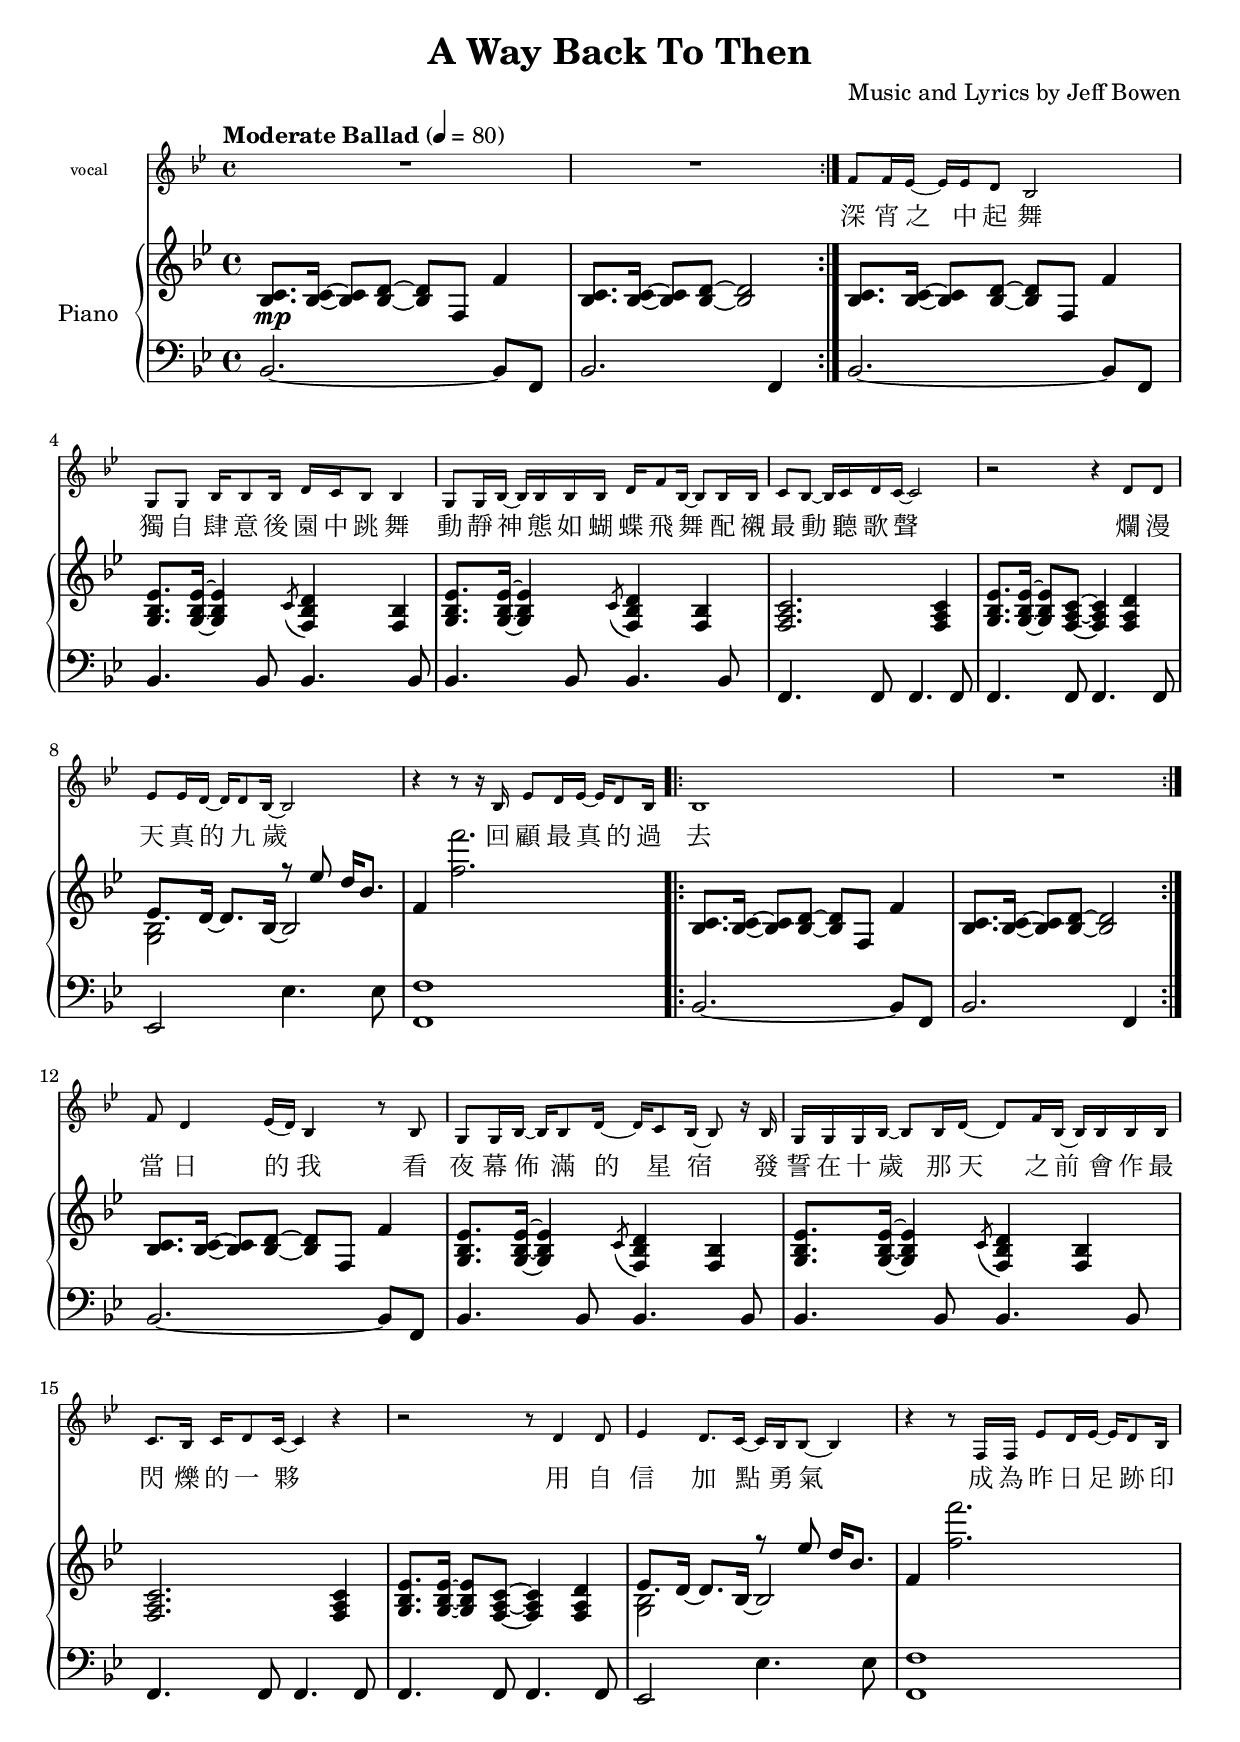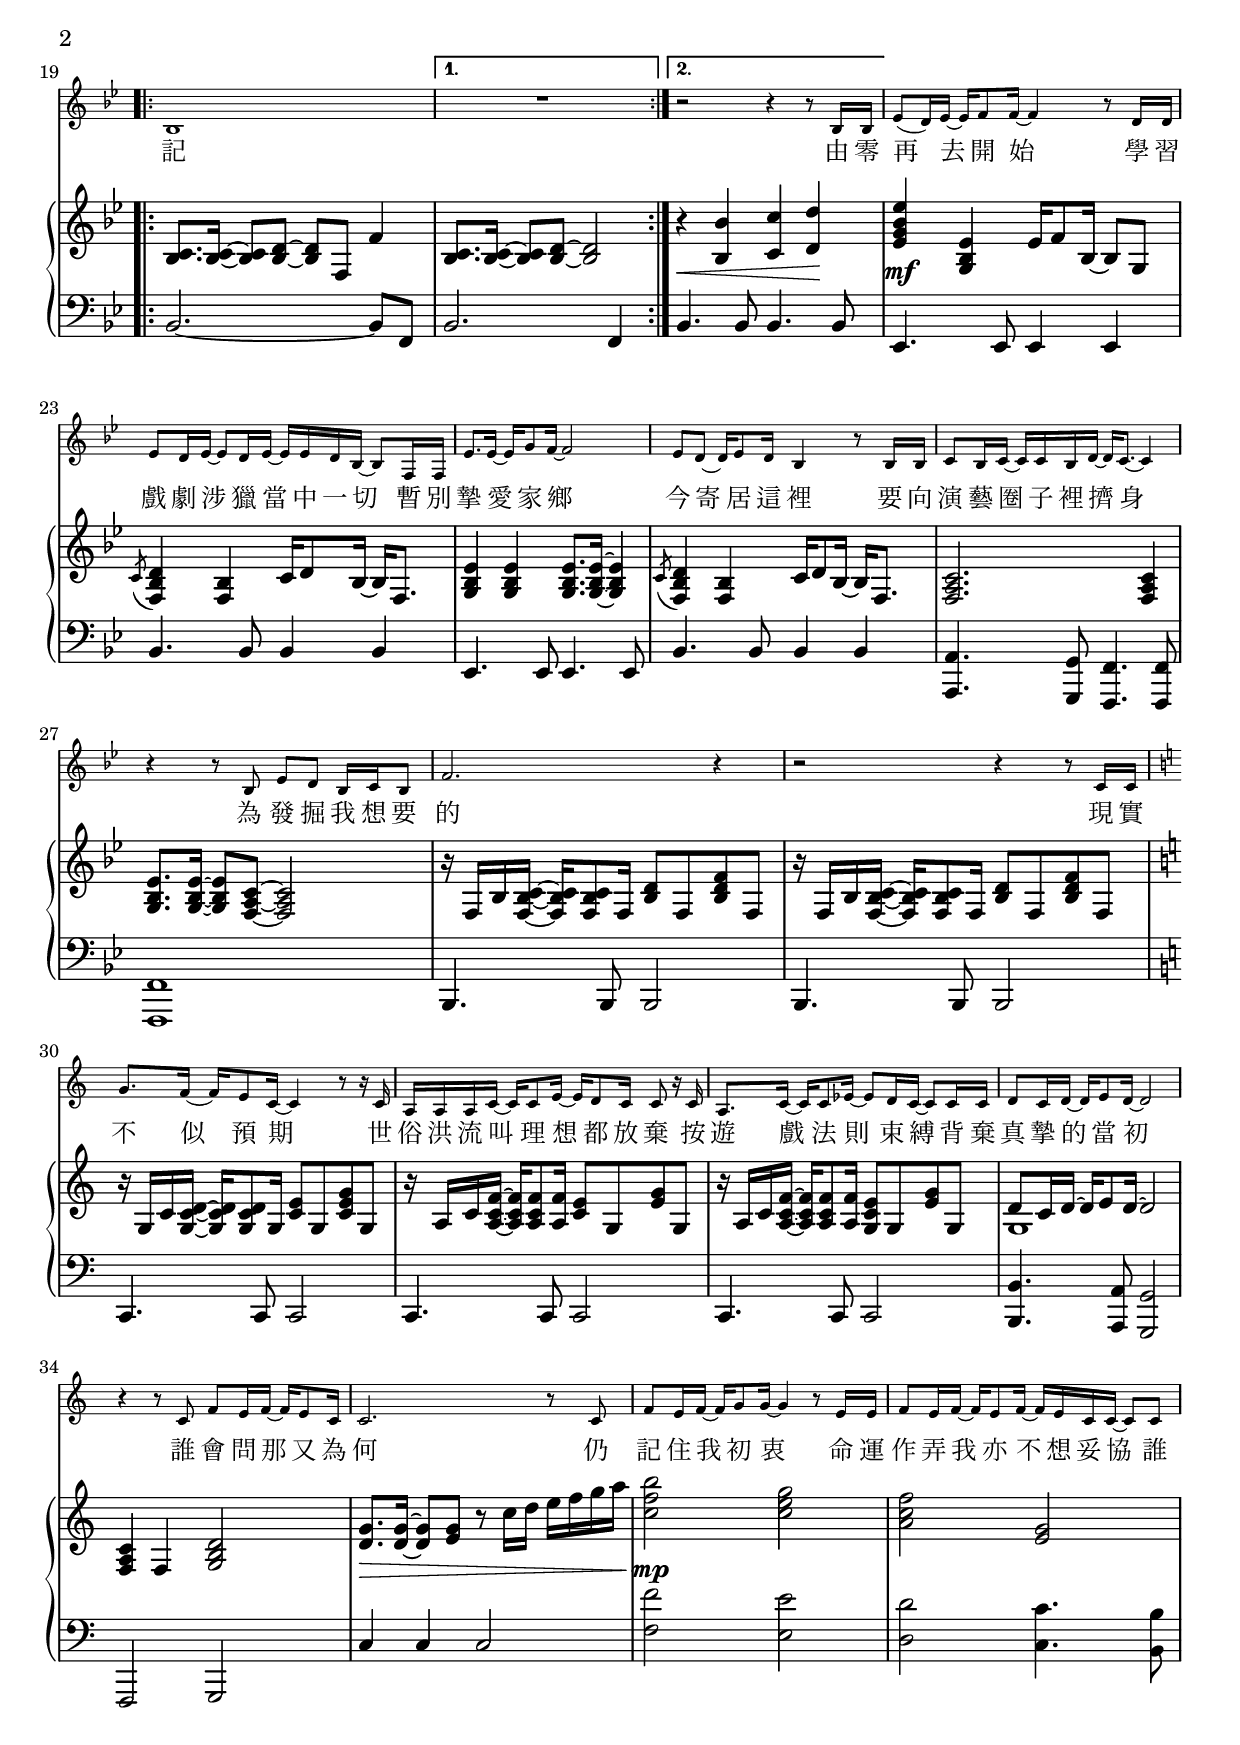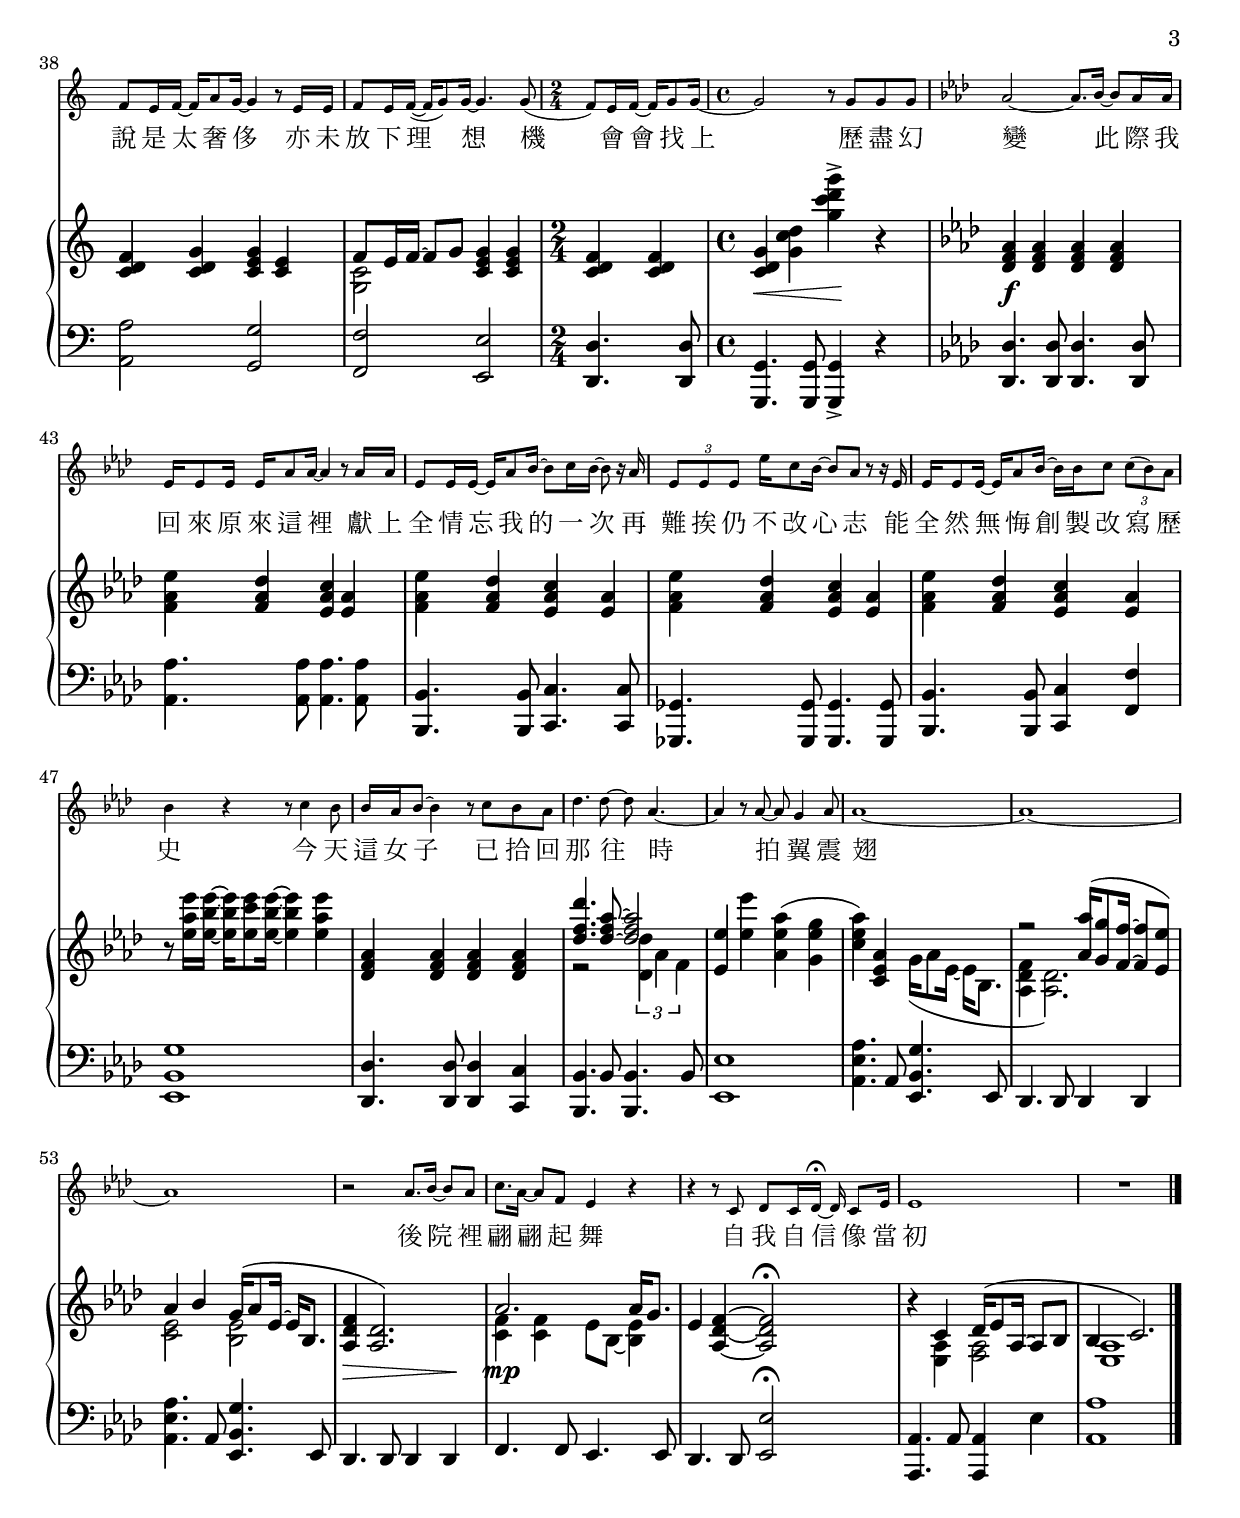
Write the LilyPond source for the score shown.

\version "2.18.2"

\header {
  title = "A Way Back To Then"
  subtitle = ""
  arranger = "Music and Lyrics by Jeff Bowen"
}

global = {
  \tempo "Moderate Ballad" 4 = 80
}

pattern-one = \relative c' {
  <bes c>8. q16~ q8 <bes d>~ q f f'4
}

rh = \relative c' {
  \global
  \key bes \major

  \repeat volta 2 {
    \pattern-one
    <bes c>8. q16~ q8 <bes d>~ q2
  }
  \pattern-one
  \repeat unfold 2 {
    <g bes ees>8. q16~ q4 \acciaccatura c8 <f, bes d>4 <f bes>
  }
  <f a c>2. q4
  <g bes ees>8. q16~ q8 <f a c>~ q4 <f a d>4
  << {
    \stemDown <g bes>2 r8 \stemUp ees'' d16 bes8.
  } \\ {
    \stemUp ees,8. d16~ d8. bes16 ~ bes2
  } >>
  f'4 <f' f'>2.

  \repeat volta 2 {
    \pattern-one
    <bes,, c>8. q16~ q8 <bes d>~ q2
  }
  \pattern-one
  \repeat unfold 2 {
    <g bes ees>8. q16~ q4 \acciaccatura c8 <f, bes d>4 <f bes>
  }
  <f a c>2. q4
  <g bes ees>8. q16~ q8 <f a c>~ q4 <f a d>4
  << {
    \stemDown <g bes>2 r8 \stemUp ees'' d16 bes8.
  } \\ {
    \stemUp ees,8. d16~ d8. bes16 ~ bes2
  } >>
  f'4 <f' f'>2.

  \repeat volta 2 { \pattern-one }
  \alternative {
    { <bes,, c>8. q16~ q8 <bes d>~ q2 }
    { r4 <bes bes'> <c c'> <d d'> }
  }
  <ees g bes ees>4 <g, bes ees> ees'16 f8 bes,16~ bes8 g
  \acciaccatura c8 <f, bes d>4 <f bes>4 c'16 d8 bes16~ bes f8.
  <g bes ees>4 q q8. q16~ q4
  \acciaccatura c8 <f, bes d>4 <f bes>4 c'16 d8 bes16~ bes f8.
  <f a c>2. q4
  <g bes ees>8. q16~ q8 <f a c>~ q2

  \repeat unfold 2 {
    r16 f bes <f bes c>~ q q8 f16 <bes d>8 f <bes d f> f
  }

  \key c \major
  r16 g c <g c d>~ q16 q8 g16 <c e>8 g <c e g> g
  r16 a c <a c f>~ q q8 <a f'>16 <c e>8 g <e' g> g,
  r16 a c <a c f>~ q q8 <a f'>16 <g c e>8 g <e' g> g,
  << {d'8 c16 d~ d e8 d16~ d2} \\ {g,1} >>
  <f a c>4 f <g b d>2
  <d' g>8. q16~ q8 <e g> r c'16 d e f g a

  <c, f b>2 <c e g>
  <a c f>2 <e g>
  <c d f>4 <c d g> <c e g> <c e>
  << {f8 e16 f~ f8 g} \\ {<g, c>2} >> <c e g>4 q
  \time 2/4
  <c d f>4 q
  \time 4/4
  <c d g>4 <g' c d> <g' c d g>-> r

  \key aes \major
  <des, f aes>4 q q q
  \repeat unfold 4 {
    <f aes ees'>4 <f aes des> <ees aes c> <ees aes>
  }
  r8 <ees' aes ees'>16 <ees bes' ees>~ q <ees c' ees>8 <ees bes' ees>16~ q4 <ees aes ees'>
  <des, f aes>4 q q q
  << {<des' f des'>4. <des f aes>8~ q2} \\ {r2 \tuplet 3/2 2 {<des des, >4 aes f } } >>
  <ees ees'>4 <ees' ees'> <aes, ees' aes>( <g ees' g>
  <c ees aes>) <c, ees aes> <<
  {
    s2 r2 <aes' aes'>16( <g g'>8 <f f'>16~ q8 <ees ees'>)
    aes4 bes g16( aes8 ees16~ ees bes8.
    <aes des f>4 <aes des>2.)
  }
  \\
  {
  g'16( aes8 ees16~ ees bes8.
  <aes des f>4 <aes des>2.)
  <c ees>2 <bes ees>
  s1
  } >>

  << {aes'2. aes16 g8. } \\ {<c, f>4 q ees8 bes~ <bes ees>4} >>
  ees4 <aes, des f>~ q2\fermata
  r4 << { c4 des16( ees8 aes,16~ aes8 bes bes4 c2.) } \\ {<ees, aes>4 <f aes>2 <ees aes>1} >>
  \bar "|."
}

lh = \relative c {
  \clef bass
  \key bes \major
  \repeat volta 2 {
    bes2.~ bes8 f bes2. f4
  }
  bes2. ~ bes8 f bes4. bes8 bes4. bes8 bes4. bes8 bes4. bes8
  f4. f8 f4. f8 f4. f8 f4. f8
  ees2 ees'4. ees8 <f, f'>1

  \repeat volta 2 {
    bes2.~ bes8 f bes2. f4
  }
  bes2.~ bes8 f bes4. bes8 bes4. bes8
  bes4. bes8 bes4. bes8 f4. f8 f4. f8
  f4. f8 f4. f8 ees2 ees'4. ees8 <f, f'>1 \pageBreak

  \repeat volta 2 {
    bes2.~ bes8 f
  } \alternative {
    {bes2. f4}
    {bes4. bes8 bes4. bes8}
  }
  ees,4. ees8 ees4 ees bes'4. bes8 bes4 bes
  ees,4. ees8 ees4. ees8 bes'4. bes8 bes4 bes
  <a, a'>4. <g g'>8 <f f'>4. q8 q1
  bes4. bes8 bes2 bes4. bes8 bes2

  \key c \major
  c4. c8 c2 c4. c8 c2
  c4. c8 c2 <b b'>4. <a a'>8 <g g'>2
  f2 g c'4 c c2

  <f f'>2 <e e'>2 <d d'>2 <c c'>4. <b b'>8
  <a a'>2 <g g'> <f f'> <e e'>
  \time 2/4
  <d d'>4. q8
  \time 4/4
  <g, g'>4. q8 q4-> r

  \key aes \major
  <des' des'>4. q8 q4. q8
  <aes' aes'>4. q8 q4. q8
  <bes, bes'>4. q8 <c c'>4. q8
  <ges ges'>4. q8 q4. q8
  <bes bes'>4. q8 <c c'>4 <f f'>
  <ees bes' g'>1
  <des des'>4. q8 q4 <c c'>
  <bes bes'>4. bes'8 q4. bes8
  <ees, ees'>1

  \repeat unfold 2 {
    <aes ees' aes>4. aes8 <ees bes' g'>4. ees8
    des4. des8 des4 des
  }
  f4. f8 ees4. ees8
  des4. des8 <ees ees'>2\fermata
  <aes, aes'>4. aes'8 q4 ees'
  <aes, aes'>1
  \bar "|."
}

melody = \relative c' {
  \global
  \key bes \major
  R1*2
  f8 f16 ees~ ees ees d8 bes2
  g8 g bes16 bes8 bes16 d c bes8 bes4
  g8 g16 bes~ bes bes bes bes d f8 bes,16~ bes8 bes16 bes
  c8 bes~ bes16 c d c~ c2
  r2 r4 d8 d
  ees8 ees16 d~ d d8 bes16~ bes2
  r4 r8 r16 bes ees8 d16 ees~ ees d8 bes16
  bes1 R1

  f'8 d4 ees16( d) bes4 r8 bes
  g8 g16 bes~ bes bes8 d16~ d c8 bes16~ bes8 r16 bes
  g16 g g bes~ bes8 bes16 d~ d8 f16 bes,~ bes bes bes bes
  c8. bes16 c d8 c16~ c4 r
  r2 r8 d4 d8
  ees4 d8. c16~ c bes bes8~ bes4
  r4 r8 f16 f ees'8 d16 ees~ ees d8 bes16
  bes1 R1 r2 r4 r8 bes16 bes
  ees8( d16) ees16~ ees f8 f16~ f4 r8 d16 d
  ees8 d16 ees~ ees8 d16 ees~ ees ees d bes~ bes8 f16 f
  ees'8. ees16~ ees g8 f16~ f2
  ees8 d~ d16 ees8 d16 bes4 r8 bes16 bes
  c8 bes16 c~ c c bes d~ d c8.~ c4
  r4 r8 bes ees d bes16 c bes8
  f'2. r4
  r2 r4 r8 c16 c
  \key c \major
  g'8. f16~ f e8 c16~ c4 r8 r16 c
  a16 a a c~ c c8 e16~ e d8 c16 c8 r16 c
  a8. c16~ c c8 ees16~ ees8 d16 c~ c8 c16 c
  d8 c16 d~ d e8 d16~ d2
  r4 r8 c f e16 f~ f e8 c16
  c2. r8 c
  f8 e16 f~ f g8 g16~ g4 r8 e16 e
  f8 e16 f~ f e8 f16~ f e c c~ c8 c
  f8 e16 f~ f a8 g16~ g4 r8 e16 e
  f8 e16 f~( f g8) g16~ g4. g8(
  \time 2/4
  f8) e16 f~ f g8 g16~
  \time 4/4
  g2 r8 g g g
  \key aes \major
  aes2~ aes8. bes16~ bes8 aes16 aes
  ees16 ees8 ees16 ees aes8 aes16~ aes4 r8 aes16 aes
  ees8 ees16 ees~ ees aes8 bes16~ bes8 c16 bes~ bes8 r16 aes
  \tuplet 3/2 4 { ees8 ees ees} ees'16 c8 bes16 ~ bes8 aes r8 r16 ees
  ees16 ees8 ees16~ ees aes8 bes16~ bes bes c8 \tuplet 3/2 4 {c8( bes) aes}
  bes4 r r8 c4 bes8
  bes16 aes bes8~ bes4 r8 c bes aes
  des4. des8~ des aes4.~
  aes4 r8 aes~ aes g4 aes8 aes1~ aes~ aes
  r2 aes8. bes16~ bes8 aes
  c8. aes16~ aes8 f ees4 r
  r4 r8 c des c16 des~\fermata des16 c8[ ees16] ees1 R1
  \bar "|."
}

dynamics = {
  s1\mp s1

  s1*18

  % bar 21
  s2.\< s4\! s1\mf
  s1*12

  %bar 35
  s2\> s4 s8 s16 s16\!
  s1\mp
  s1*3
  \time 2/4
  s2
  \time 4/4
  s2\< s2\!

  % bar 42
  s1\f
  s1*11

  % bar 54
  s2\> s4 s4\!
  s1\mp
  s1*3
}

lyricsmain = \lyricmode {
  深 宵 之 中 起 舞
  獨 自 肆 意 後 園 中 跳 舞
  動 靜 神 態 如 蝴 蝶 飛 舞
  配 襯 最 動 聽 歌 聲
  爛 漫 天 真 的 九 歲
  回 顧 最 真 的 過 去
  當 日 的 我
  看 夜 幕 佈 滿 的 星 宿
  發 誓 在 十 歲 那 天 之 前
  會 作 最 閃 爍 的 一 夥
  用 自 信 加 點 勇 氣
  成 為 昨 日 足 跡 印 記
  由 零 再 去 開 始
  學 習 戲 劇 涉 獵 當 中 一 切
  暫 別 摯 愛 家 鄉
  今 寄 居 這 裡
  要 向 演 藝 圈 子 裡 擠 身
  為 發 掘 我 想 要 的
  現 實 不 似 預 期
  世 俗 洪 流 叫 理 想 都 放 棄
  按 遊 戲 法 則 束 縛
  背 棄 真 摯 的 當 初
  誰 會 問 那 又 為 何
  仍 記 住 我 初 衷
  命 運 作 弄 我 亦 不 想 妥 協
  誰 說 是 太 奢 侈
  亦 未 放 下 理 想
  機 會 會 找 上
  歷 盡 幻 變
  此 際 我 回 來 原 來 這 裡
  獻 上 全 情 忘 我 的 一 次
  再 難 挨 仍 不 改 心 志
  能 全 然 無 悔 創 製 改 寫 歷 史
  今 天 這 女 子
  已 拾 回 那 往 時
  拍 翼 震 翅
  後 院 裡 翩 翩 起 舞
  自 我 自 信 像 當 初
}

\paper {
  page-breaking = #ly:page-turn-breaking
}
\score {
  <<
    % \new Staff <<
    %   \set Staff.midiInstrument = #"recorder"
    %   \new ChordNames { \chordNames }
    % >>
    \new Staff = "melodystaff" \with {
      fontSize = #-3
      \override StaffSymbol.staff-space = #(magstep -3)
      \override StaffSymbol.thickness = #(magstep -3)
    } <<
      \set Staff.instrumentName = #"vocal"
      \set Staff.midiInstrument = #"oboe"
      \set Staff.midiMinimumVolume = #0.9
      \set Staff.midiMaximumVolume = #1
      \new Voice = "melody" {
        \melody
      }
      \context Lyrics = "lyrics" { \lyricsto "melody" { \lyricsmain } }
    >>
    \new PianoStaff <<
      \set PianoStaff.instrumentName = #"Piano"
      \new Staff = "right" {
        \set Staff.midiInstrument = #"acoustic grand"
        \set Staff.midiMinimumVolume = #0.6
        \set Staff.midiMaximumVolume = #0.7
        \rh
      }
      \new Dynamics = "Dynamics_pf" \dynamics
      \new Staff = "left" {
        \set Staff.midiInstrument = #"acoustic grand"
        \set Staff.midiMinimumVolume = #0.6
        \set Staff.midiMaximumVolume = #0.7
        \lh
      }
    >>
  >>
  \layout {
    \context {
      % add the RemoveEmptyStaffContext that erases rest-only staves
      \Staff \RemoveEmptyStaves
    }
    \context {
      % add the RemoveEmptyStaffContext that erases rest-only staves
      % \Dynamics \RemoveEmptyStaves
    }
    \context {
      \Score
      % Remove all-rest staves also in the first system
      \override VerticalAxisGroup.remove-first = ##t
      % If only one non-empty staff in a system exists, still print the starting bar
      \override SystemStartBar.collapse-height = #1
    }
    \context {
      \ChordNames
      \override ChordName #'font-size = #-3
    }
  }
  \midi {
    \context {
      \ChordNameVoice \remove Note_performer
    }
  }
}
